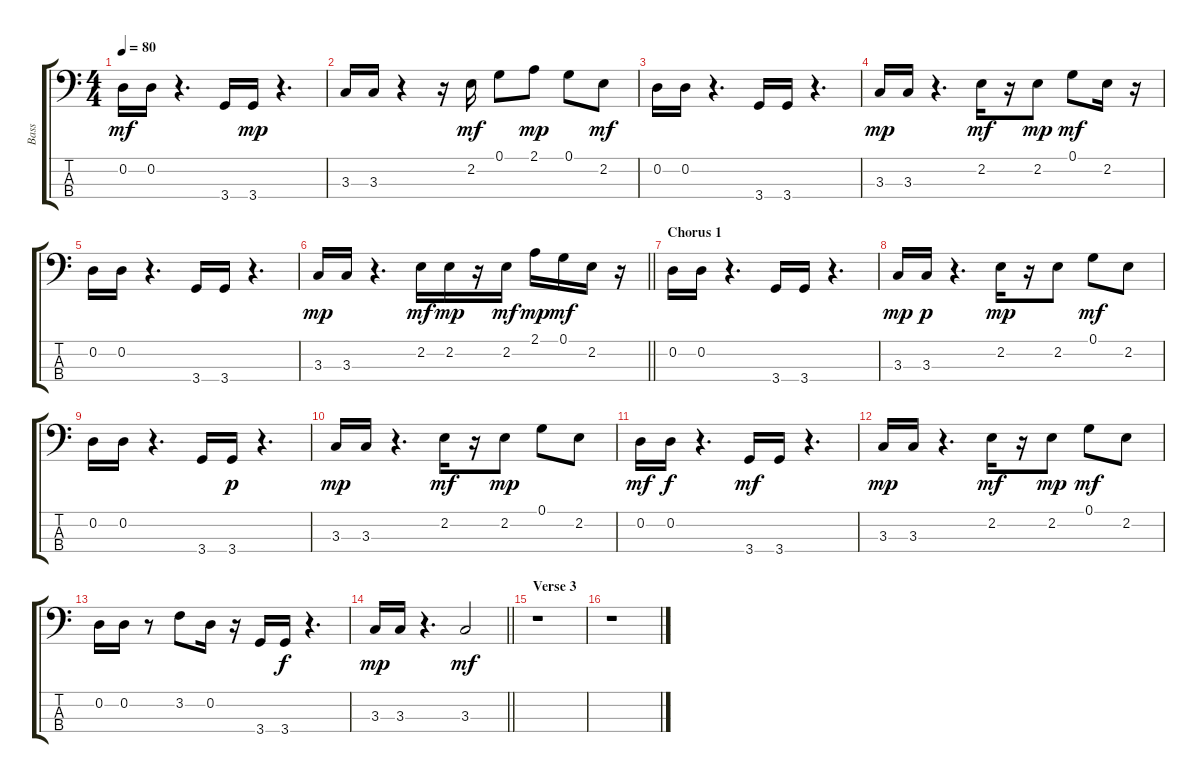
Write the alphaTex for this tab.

\track ("Bass" "Bass") {instrument electricbassfinger}
\staff {score tabs}
\tuning (G2 D2 A1 E1) {hide}
\ts (4 4)
\tempo 80
\clef f4
\ks c
0.2.16{dy mf} 0.2.16 r.4{d} 3.4.16 3.4.16{dy mp} r.4{d} |
3.3.16 3.3.16 r.4 r.16 2.2.16{dy mf} 0.1.8 2.1.8{dy mp} 0.1.8 2.2.8{dy mf} |
0.2.16 0.2.16 r.4{d} 3.4.16 3.4.16 r.4{d} |
3.3.16{dy mp} 3.3.16 r.4{d} 2.2.16{dy mf} r.16 2.2.8{dy mp} 0.1.8{dy mf} 2.2.16 r.16 |
0.2.16 0.2.16 r.4{d} 3.4.16 3.4.16 r.4{d} |
\barLineRight lightlight
3.3.16{dy mp} 3.3.16 r.4{d} 2.2.16{dy mf} 2.2.16{dy mp} r.16 2.2.16{dy mf} 2.1.16{dy mp} 0.1.16{dy mf} 2.2.16 r.16 |
\section ("" "Chorus 1")
0.2.16 0.2.16 r.4{d} 3.4.16 3.4.16 r.4{d} |
3.3.16{dy mp} 3.3.16{dy p} r.4{d} 2.2.16{dy mp} r.16 2.2.8 0.1.8{dy mf} 2.2.8 |
0.2.16 0.2.16 r.4{d} 3.4.16 3.4.16{dy p} r.4{d} |
3.3.16{dy mp} 3.3.16 r.4{d} 2.2.16{dy mf} r.16 2.2.8{dy mp} 0.1.8 2.2.8 |
0.2.16{dy mf} 0.2.16{dy f} r.4{d} 3.4.16{dy mf} 3.4.16 r.4{d} |
3.3.16{dy mp} 3.3.16 r.4{d} 2.2.16{dy mf} r.16 2.2.8{dy mp} 0.1.8{dy mf} 2.2.8 |
0.2.16 0.2.16 r.8 3.2.8 0.2.16 r.16 3.4.16 3.4.16{dy f} r.4{d} |
\barLineRight lightlight
3.3.16{dy mp} 3.3.16 r.4{d} 3.3.2{dy mf} |
\section ("" "Verse 3")
r.1 |
r.1
